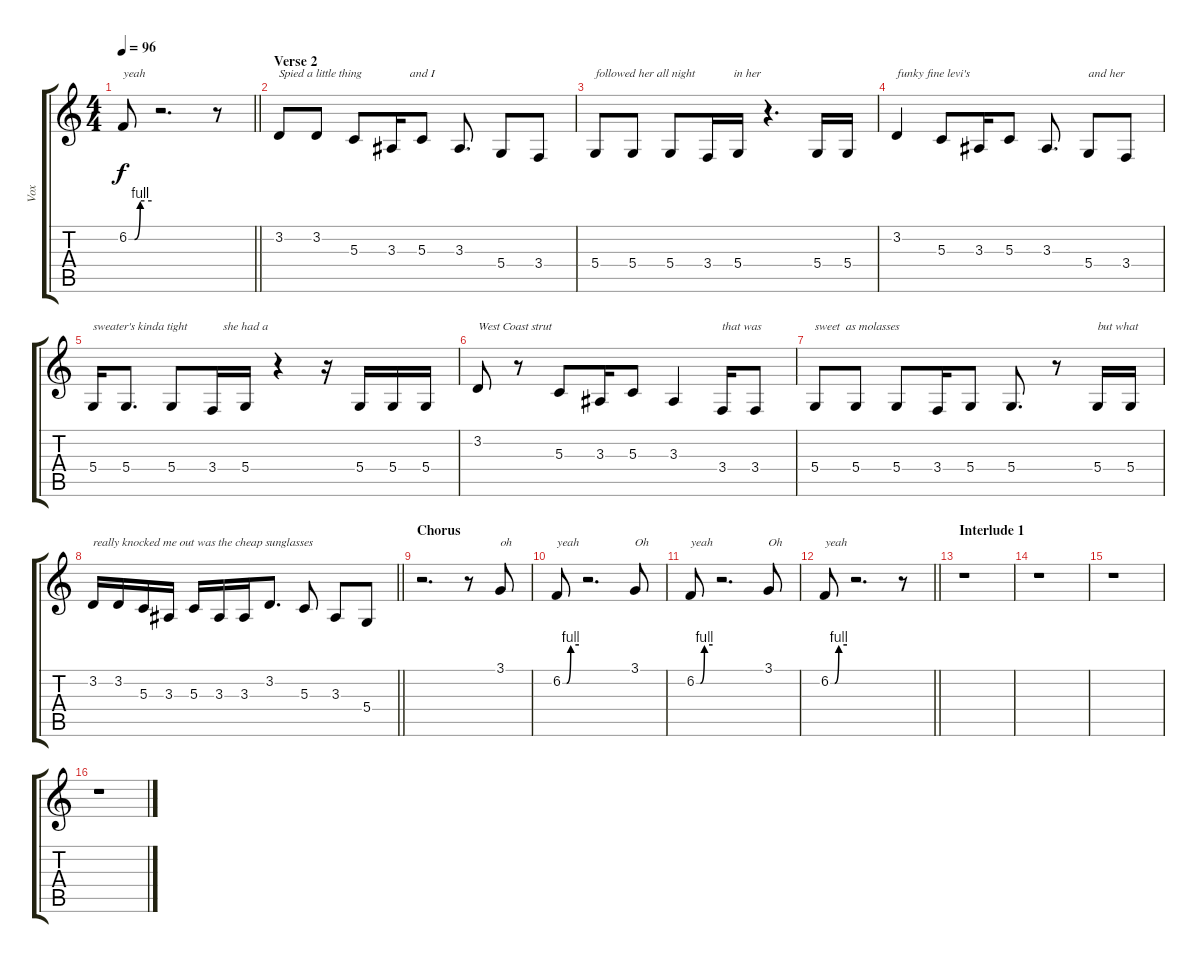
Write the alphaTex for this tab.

\track ("Vox" "Vox") {instrument altosax}
\staff {score tabs}
\tuning (E4 B3 G3 D3 A2 E2) {hide}
\ts (4 4)
\tempo 96
\clef g2
\barLineRight lightlight
\ks c
6.2{be (custom 0 0 15 0 30 4 60 4)}.8{txt "yeah" dy f} r.2{d} r.8 |
\section ("" "Verse 2")
3.2.8{txt "Spied a little thing                and I"} 3.2.8 5.3.8 3.3.16 5.3.8 3.3.8{d} 5.4.8 3.4.8 |
5.4.8{txt "followed her all night             in her"} 5.4.8 5.4.8 3.4.16 5.4.16 r.4{d} 5.4.16 5.4.16 |
3.2.4{txt "funky fine levi's"} 5.3.8 3.3.16 5.3.8 3.3.8{d} 5.4.8{txt "and her"} 3.4.8 |
5.4.16{txt "sweater's kinda tight            she had a"} 5.4.8{d} 5.4.8 3.4.16 5.4.16 r.4 r.16 5.4.16 5.4.16 5.4.16 |
3.2.8{txt "West Coast strut"} r.8 5.3.8 3.3.16 5.3.8 3.3.4 3.4.16{txt "that was"} 3.4.8 |
5.4.8{txt "sweet  as molasses"} 5.4.8 5.4.8 3.4.16 5.4.8 5.4.8{d} r.8 5.4.16{txt "but what"} 5.4.16 |
\barLineRight lightlight
3.2.16{txt "really knocked me out was the cheap sunglasses"} 3.2.16 5.3.16 3.3.16 5.3.16 3.3.16 3.3.16 3.2.8{d} 5.3.8 3.3.8 5.4.8 |
\section ("" "Chorus")
r.2{d} r.8 3.1.8{txt "oh"} |
6.2{be (custom 0 0 15 0 30 4 60 4)}.8{txt "yeah"} r.2{d} 3.1.8{txt "Oh"} |
6.2{be (custom 0 0 15 0 30 4 60 4)}.8{txt "yeah"} r.2{d} 3.1.8{txt "Oh"} |
\barLineRight lightlight
6.2{be (custom 0 0 15 0 30 4 60 4)}.8{txt "yeah"} r.2{d} r.8 |
\section ("" "Interlude 1")
r.1 |
r.1 |
r.1 |
r.1
